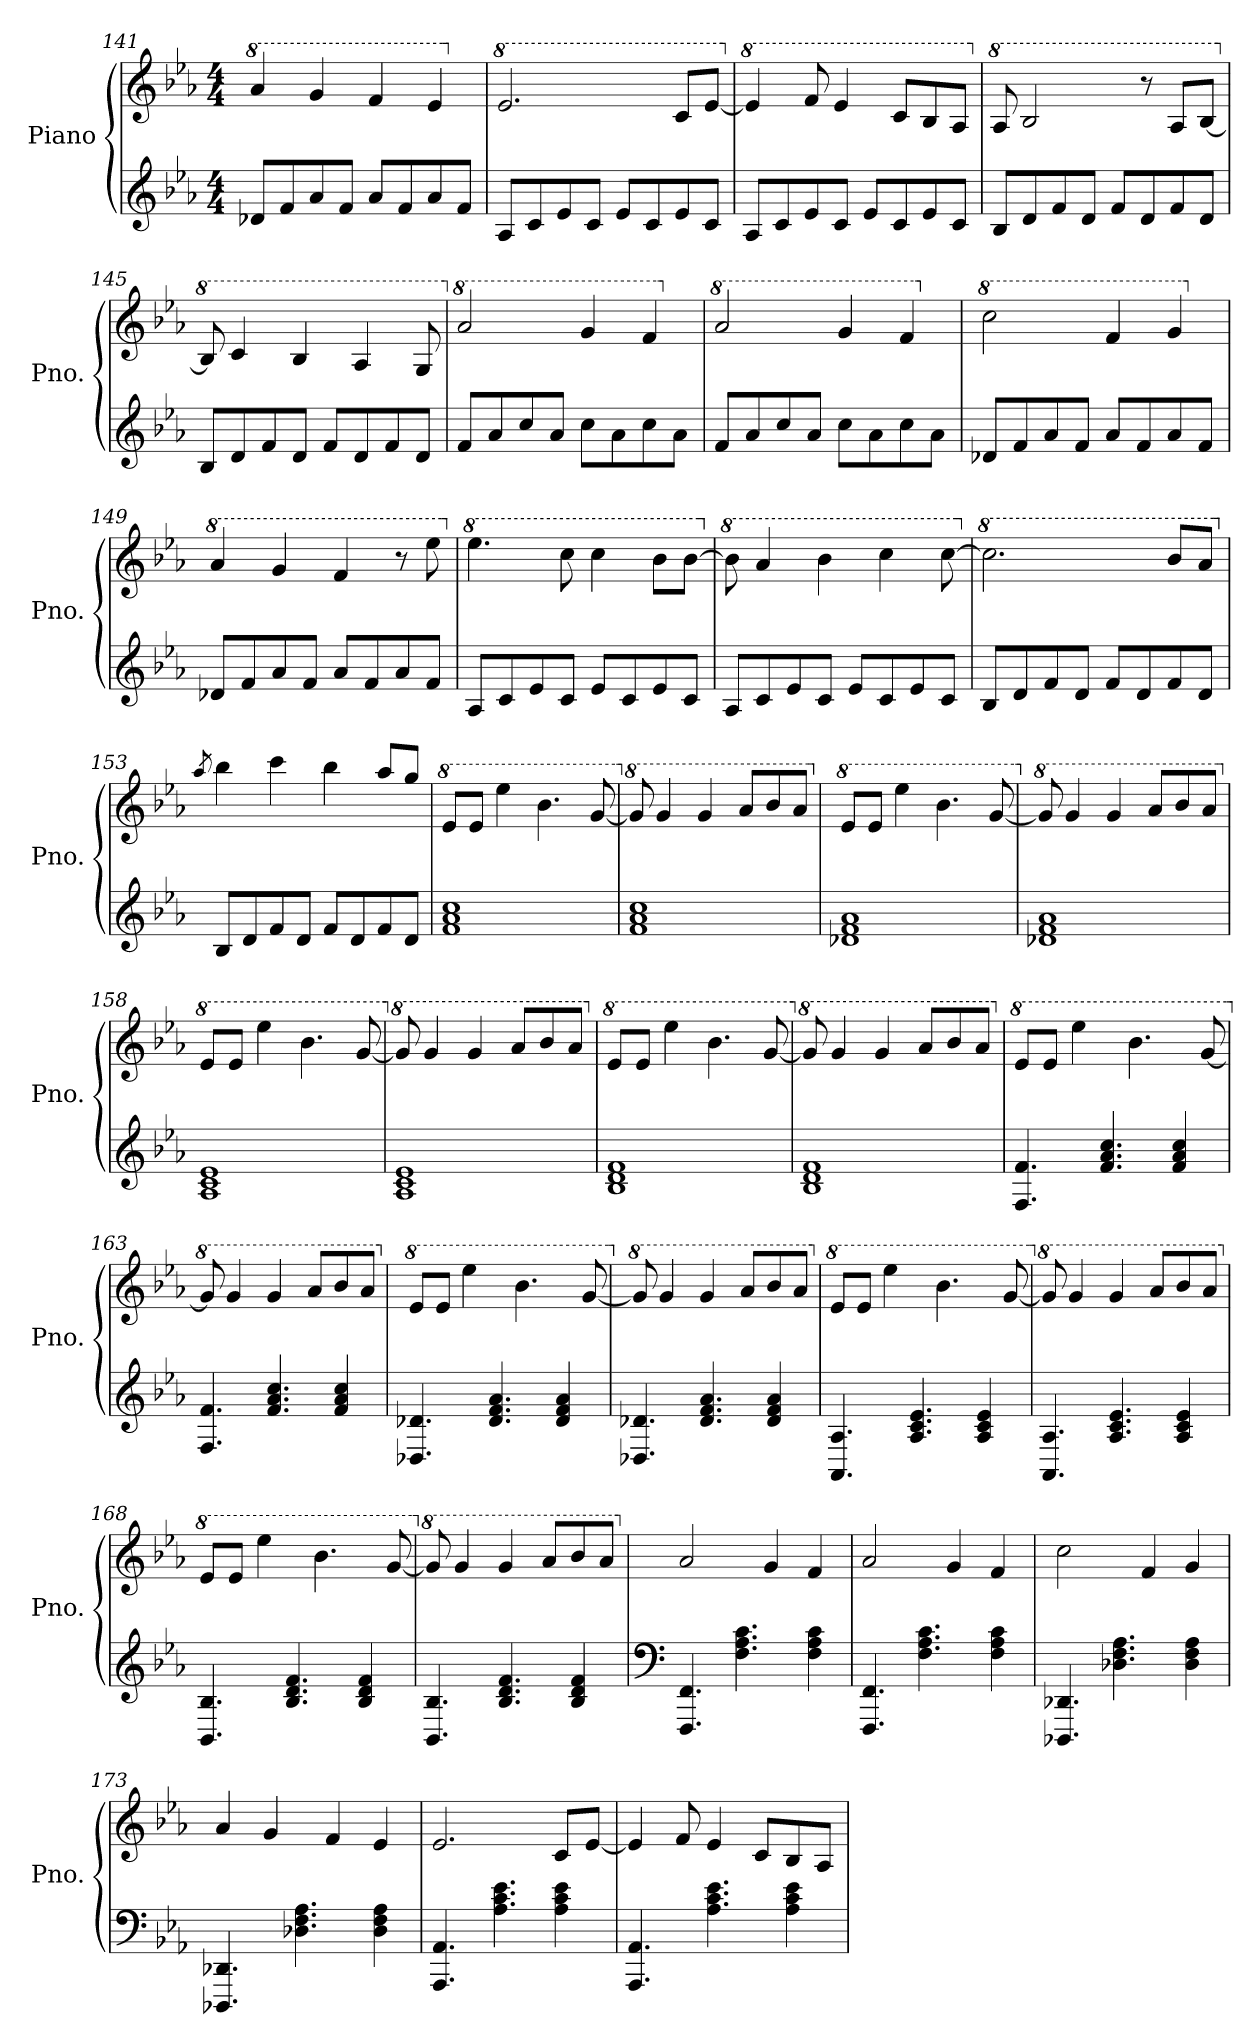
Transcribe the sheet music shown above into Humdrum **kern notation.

**kern	**kern
*part1	*part1
*staff2	*staff1
*I"Piano	*
*I'Pno.	*
!!LO:PB:g=z
*clefG2	*clefG2
*k[b-e-a-]	*k[b-e-a-]
*M4/4	*M4/4
*	*8va
=141	=141
8d-X/L	4aa-/
8f/	.
8a-/	4gg/
8f/J	.
8a-/L	4ff/
8f/	.
8a-/	4ee-/
8f/J	.
=142	=142
*	*X8va
*	*8va
8A-/L	2.ee-/
8c/	.
8e-/	.
8c/J	.
8e-/L	.
8c/	.
8e-/	8cc/L
8c/J	[8ee-/J
=143	=143
*	*X8va
*	*8va
8A-/L	4ee-/]
8c/	.
8e-/	8ff/
8c/J	4ee-/
8e-/L	.
8c/	8cc/L
8e-/	8b-/
8c/J	8a-/J
=144	=144
*	*X8va
*	*8va
8B-/L	8a-/
8d/	2b-/
8f/	.
8d/J	.
8f/L	.
8d/	8r
8f/	8a-/L
8d/J	[8b-/J
=145	=145
*	*X8va
*	*8va
8B-/L	8b-/]
8d/	4cc/
8f/	.
8d/J	4b-/
8f/L	.
8d/	4a-/
8f/	.
8d/J	8g/
!!LO:LB:g=z
=146	=146
*	*X8va
*	*8va
8f/L	2aa-/
8a-/	.
8cc/	.
8a-/J	.
8cc\L	4gg/
8a-\	.
8cc\	4ff/
8a-\J	.
=147	=147
*	*X8va
*	*8va
8f/L	2aa-/
8a-/	.
8cc/	.
8a-/J	.
8cc\L	4gg/
8a-\	.
8cc\	4ff/
8a-\J	.
=148	=148
*	*X8va
*	*8va
8d-X/L	2ccc\
8f/	.
8a-/	.
8f/J	.
8a-/L	4ff/
8f/	.
8a-/	4gg/
8f/J	.
=149	=149
*	*X8va
*	*8va
8d-X/L	4aa-/
8f/	.
8a-/	4gg/
8f/J	.
8a-/L	4ff/
8f/	.
8a-/	8r
8f/J	8eee-\
=150	=150
*	*X8va
*	*8va
8A-/L	4.eee-\
8c/	.
8e-/	.
8c/J	8ccc\
8e-/L	4ccc\
8c/	.
8e-/	8bb-\L
8c/J	[8bb-\J
!!LO:LB:g=z
=151	=151
*	*X8va
*	*8va
8A-/L	8bb-\]
8c/	4aa-/
8e-/	.
8c/J	4bb-\
8e-/L	.
8c/	4ccc\
8e-/	.
8c/J	[8ccc\
=152	=152
*	*X8va
*	*8va
8B-/L	2.ccc\]
8d/	.
8f/	.
8d/J	.
8f/L	.
8d/	.
8f/	8bb-/L
8d/J	8aa-/J
=153	=153
*	*X8va
.	8qaa-/
8B-/L	4bb-\
8d/	.
8f/	4ccc\
8d/J	.
8f/L	4bb-\
8d/	.
8f/	8aa-/L
8d/J	8gg/J
=154	=154
*	*8va
1f 1a- 1cc	8ee-/L
.	8ee-/J
.	4eee-\
.	4.bb-\
.	[8gg/
=155	=155
*	*X8va
*	*8va
1f 1a- 1cc	8gg/]
.	4gg/
.	4gg/
.	8aa-/L
.	8bb-/
.	8aa-/J
=156	=156
*	*X8va
*	*8va
1d-X 1f 1a-	8ee-/L
.	8ee-/J
.	4eee-\
.	4.bb-\
.	[8gg/
!!LO:LB:g=z
=157	=157
*	*X8va
*	*8va
1d-X 1f 1a-	8gg/]
.	4gg/
.	4gg/
.	8aa-/L
.	8bb-/
.	8aa-/J
=158	=158
*	*X8va
*	*8va
1A- 1c 1e-	8ee-/L
.	8ee-/J
.	4eee-\
.	4.bb-\
.	[8gg/
=159	=159
*	*X8va
*	*8va
1A- 1c 1e-	8gg/]
.	4gg/
.	4gg/
.	8aa-/L
.	8bb-/
.	8aa-/J
=160	=160
*	*X8va
*	*8va
1B- 1d 1f	8ee-/L
.	8ee-/J
.	4eee-\
.	4.bb-\
.	[8gg/
=161	=161
*	*X8va
*	*8va
1B- 1d 1f	8gg/]
.	4gg/
.	4gg/
.	8aa-/L
.	8bb-/
.	8aa-/J
=162	=162
*	*X8va
*	*8va
4.F/ 4.f/	8ee-/L
.	8ee-/J
.	4eee-\
4.f/ 4.a-/ 4.cc/	.
.	4.bb-\
4f/ 4a-/ 4cc/	.
.	[8gg/
!!LO:LB:g=z
=163	=163
*	*X8va
*	*8va
4.F/ 4.f/	8gg/]
.	4gg/
4.f/ 4.a-/ 4.cc/	4gg/
.	8aa-/L
4f/ 4a-/ 4cc/	8bb-/
.	8aa-/J
=164	=164
*	*X8va
*	*8va
4.D-X/ 4.d-X/	8ee-/L
.	8ee-/J
.	4eee-\
4.d-/ 4.f/ 4.a-/	.
.	4.bb-\
4d-/ 4f/ 4a-/	.
.	[8gg/
=165	=165
*	*X8va
*	*8va
4.D-X/ 4.d-X/	8gg/]
.	4gg/
4.d-/ 4.f/ 4.a-/	4gg/
.	8aa-/L
4d-/ 4f/ 4a-/	8bb-/
.	8aa-/J
=166	=166
*	*X8va
*	*8va
4.AA-/ 4.A-/	8ee-/L
.	8ee-/J
.	4eee-\
4.A-/ 4.c/ 4.e-/	.
.	4.bb-\
4A-/ 4c/ 4e-/	.
.	[8gg/
=167	=167
*	*X8va
*	*8va
4.AA-/ 4.A-/	8gg/]
.	4gg/
4.A-/ 4.c/ 4.e-/	4gg/
.	8aa-/L
4A-/ 4c/ 4e-/	8bb-/
.	8aa-/J
=168	=168
*	*X8va
*	*8va
4.BB-/ 4.B-/	8ee-/L
.	8ee-/J
.	4eee-\
4.B-/ 4.d/ 4.f/	.
.	4.bb-\
4B-/ 4d/ 4f/	.
.	[8gg/
!!LO:PB:g=z
=169	=169
*	*X8va
*	*8va
4.BB-/ 4.B-/	8gg/]
.	4gg/
4.B-/ 4.d/ 4.f/	4gg/
.	8aa-/L
4B-/ 4d/ 4f/	8bb-/
.	8aa-/J
=170	=170
*clefF4	*
*	*X8va
4.FFF/ 4.FF/	2a-/
4.F\ 4.A-\ 4.c\	.
.	4g/
4F\ 4A-\ 4c\	4f/
=171	=171
4.FFF/ 4.FF/	2a-/
4.F\ 4.A-\ 4.c\	.
.	4g/
4F\ 4A-\ 4c\	4f/
=172	=172
4.DDD-X/ 4.DD-X/	2cc\
4.D-X\ 4.F\ 4.A-\	.
.	4f/
4D-\ 4F\ 4A-\	4g/
=173	=173
4.DDD-X/ 4.DD-X/	4a-/
.	4g/
4.D-X\ 4.F\ 4.A-\	.
.	4f/
4D-\ 4F\ 4A-\	4e-/
=174	=174
4.AAA-/ 4.AA-/	2.e-/
4.A-\ 4.c\ 4.e-\	.
4A-\ 4c\ 4e-\	8c/L
.	[8e-/J
=175	=175
4.AAA-/ 4.AA-/	4e-/]
.	8f/
4.A-\ 4.c\ 4.e-\	4e-/
.	8c/L
4A-\ 4c\ 4e-\	8B-/
.	8A-/J
=	=
*-	*-
